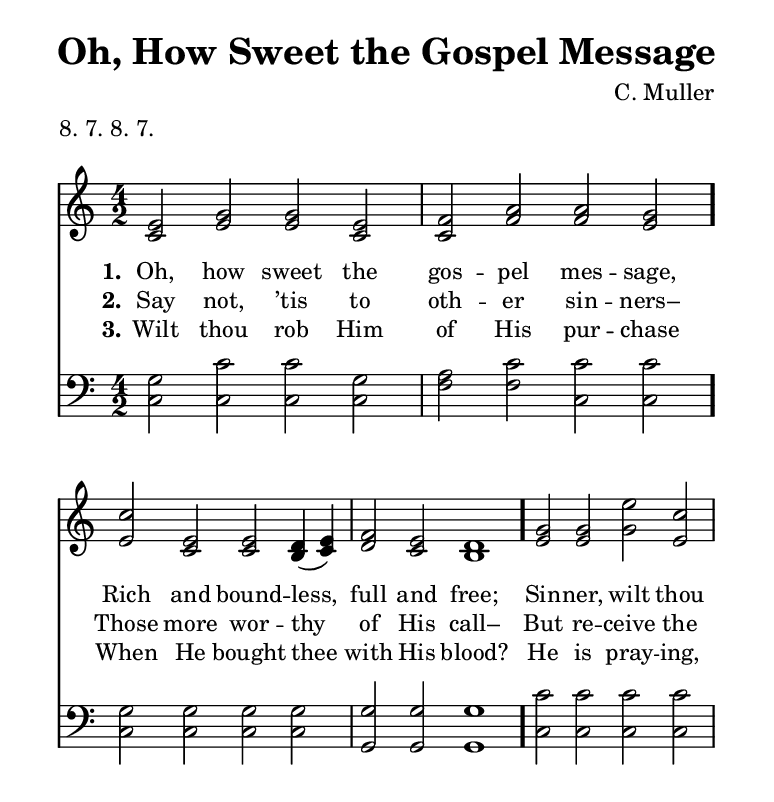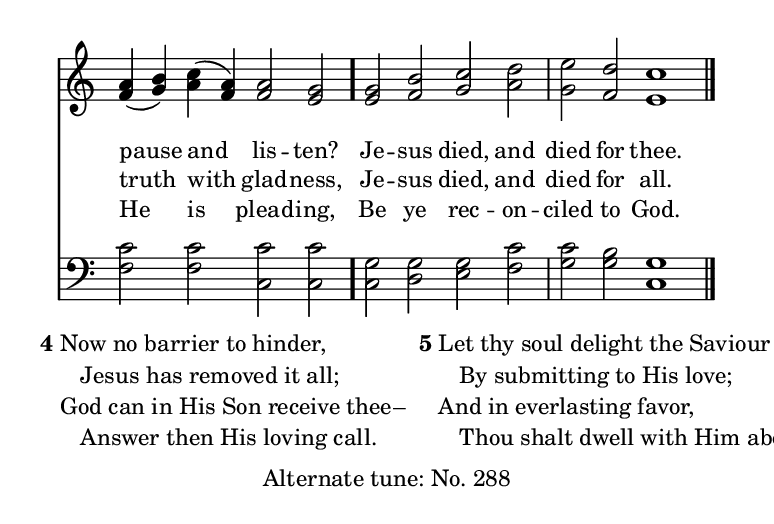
\include "common/global.ily"
\paper {
  \include "common/paper.ily"
  ragged-bottom = ##t
  ragged-last-bottom = ##t
  systems-per-page = #(cond (is-eogsized 2) (#t #f))
}

\header{
  %gospel
  hymnnumber = "97"
  title = "Oh, How Sweet the Gospel Message"
  tunename = "Halle"
  meter = "8. 7. 8. 7."
  poet = ""
  composer = "C. Muller"
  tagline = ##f
}

% for fermata in MIDI
ta = { \tempo 2=80 }
tb = { \tempo 2=40 }

patternAA = { c2 }
patternAB = { c2 c2 c2 c2 | c4( c4) c4( c4) c2 c2 }

patternBA = { c2 c2 c2 c4( c4) | c2 c2 c1 }
patternBB = { c2 c2 c2 c2 | c2 c2 c1 }

global = {
  \include "common/overrides.ily"
  \override Staff.TimeSignature.style = #'numbered
  \time 4/2
  \override Score.MetronomeMark.transparent = ##t % hide all fermata changes too
  \ta
  \key c \major
  \autoBeamOff
}

notesSoprano = {
\global
\relative c' {

  \changePitch \patternAA { e g g e | f a a g }
  \changePitch \patternBA { c e, e d e | f e d }
  \changePitch \patternAB { g g e' c | a b c a a g }
  \changePitch \patternBB { g b c d | e d c }

  \bar "|."

}
}

notesAlto = {
\global
\relative e' {

  \changePitch \patternAA { c e e c | c f f e }
  \changePitch \patternBA { e c c b c | d c b }
  \changePitch \patternAB { e e g e | f g a f f e }
  \changePitch \patternBB { e f g a | g f e }

}
}

notesTenor = {
\global
\relative a {

  \changePitch \patternAA { g c c g | a c c c }
  \changePitch \patternBB { g g g g | g g g }
  \changePitch \patternAA { c c c c | c c c c }
  \changePitch \patternBB { g g g c | c b g }

}
}

notesBass = {
\global
\relative f {

  \changePitch \patternAA { c c c c | f f c c }
  \changePitch \patternBB { c c c c | g g g }
  \changePitch \patternAA { c c c c | f f c c }
  \changePitch \patternBB { c d e f | g g c, }

}
}

wordsA = \lyricmode {
\set stanza = "1."

Oh, how sweet the gos -- pel mes -- sage, \bar "."
Rich and bound -- less, full and free; \bar "." \eogbreak
Sin -- ner, wilt thou pause and lis -- ten? \bar "."
Je -- sus died, and died for thee. \bar "." \eogbreak

}

wordsB = \lyricmode {
\set stanza = "2."

Say not, ’tis to oth -- er sin -- ners–
Those more wor -- thy of His call–
But re -- ceive the truth with glad -- ness,
Je -- sus died, and died for all.

}

wordsC = \lyricmode {
\set stanza = "3."

Wilt thou rob Him of His pur -- chase
When He bought thee with His blood?
He is pray -- ing, He is plead -- ing,
Be ye rec -- on -- ciled to God.

}

wordsD = \markuplist {

\line { Now no barrier to hinder, }
\line { { \hspace #2 } Jesus has removed it all; }
\line { God can in His Son receive thee– }
\line { { \hspace #2 } Answer then His loving call. }

}

wordsE = \markuplist {

\line { Let thy soul delight the Saviour }
\line { { \hspace #2 } By submitting to His love; }
\line { And in everlasting favor, }
\line { { \hspace #2 } Thou shalt dwell with Him above. }

}

\score {
  \context ChoirStaff <<
    \context Staff = upper <<
      \set Staff.autoBeaming = ##f
      \set ChoirStaff.systemStartDelimiter = #'SystemStartBar
      \set ChoirStaff.printPartCombineTexts = ##f
      \partcombine #'(2 . 9) \notesSoprano \notesAlto
      \context NullVoice = sopranos { \voiceOne << \notesSoprano >> }
      \context NullVoice = altos { \voiceTwo << \notesAlto >> }
      \context Lyrics = one   \lyricsto sopranos \wordsA
      \context Lyrics = two   \lyricsto sopranos \wordsB
      \context Lyrics = three \lyricsto sopranos \wordsC
    >>
    \context Staff = men <<
      \set Staff.autoBeaming = ##f
      \clef bass
      \set ChoirStaff.printPartCombineTexts = ##f
      \partcombine #'(2 . 9) \notesTenor \notesBass
      \context NullVoice = tenors { \voiceOne << \notesTenor >> }
      \context NullVoice = basses { \voiceTwo << \notesBass >> }
    >>
  >>
  \layout {
    \include "common/layout.ily"
  }
  \midi{
    \include "common/midi.ily"
  }
}

\noPageBreak

\markup { \raise #5 \fill-line {
  \hspace #0.1
  \line{ \bold 4 \column { \wordsD } }
  \hspace #0.1
  \line{ \bold 5 \column { \wordsE } }
  \hspace #0.1
} }

\noPageBreak

\markup { \vspace #1 \fill-line { \line { Alternate tune: No. 288 } } }

\version "2.19.49"  % necessary for upgrading to future LilyPond versions.

% vi:set et ts=2 sw=2 ai nocindent syntax=lilypond:
